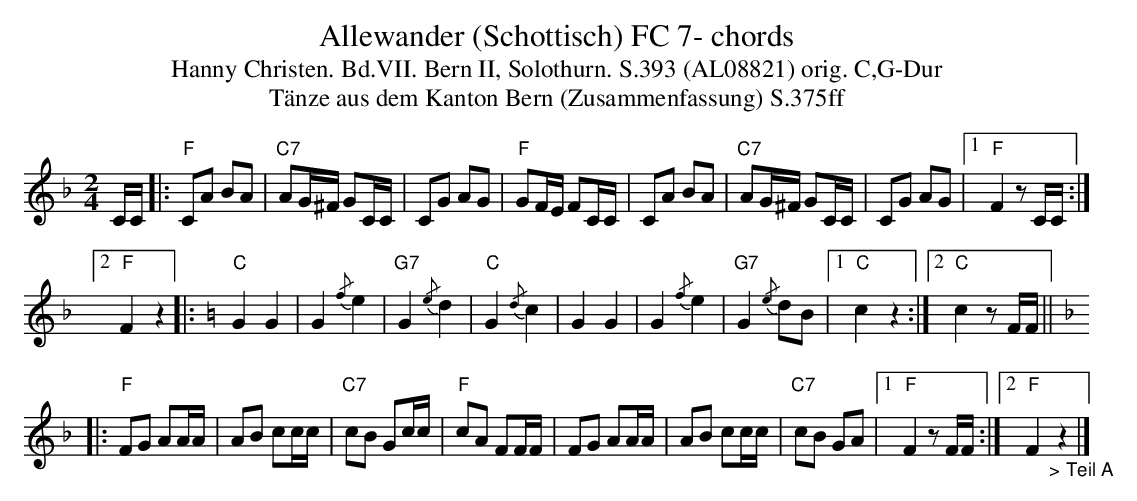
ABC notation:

X:1
T:Allewander (Schottisch) FC 7- chords
T:Hanny Christen. Bd.VII. Bern II, Solothurn. S.393 (AL08821) orig. C,G-Dur
T:T\"anze aus dem Kanton Bern (Zusammenfassung) S.375ff
M:2/4
L:1/16
K:Fmaj%%MIDI gchordon
CC |: "F"C2A2 B2A2 | "C7"A2G^F G2CC | C2G2 A2G2 | "F"G2FE F2CC | C2A2 B2A2 | "C7"A2G^F G2CC | C2G2 A2G2 |1 "F"F4z2CC :|2
"F"F4z4 |: [K:Cmaj] [L:1/4] "C"GG | G{/f}e | "G7"G{/e}d | "C"G{/d}c | GG | G{/f}e | "G7"G{/e}d/2B/2 |1 "C"cz :|2 "C"cz/2F/4F/4 || [K:Fmaj] [L:1/8]
|: "F"FG AA/2A/2 | AB cc/2c/2 | "C7"cB Gc/2c/2 | "F"cA FF/2F/2 | FG AA/2A/2 | AB cc/2c/2 | "C7"cB GA |1 "F"F2zF/2F/2 :|2 "F"F2"_> Teil A"z2 |]
